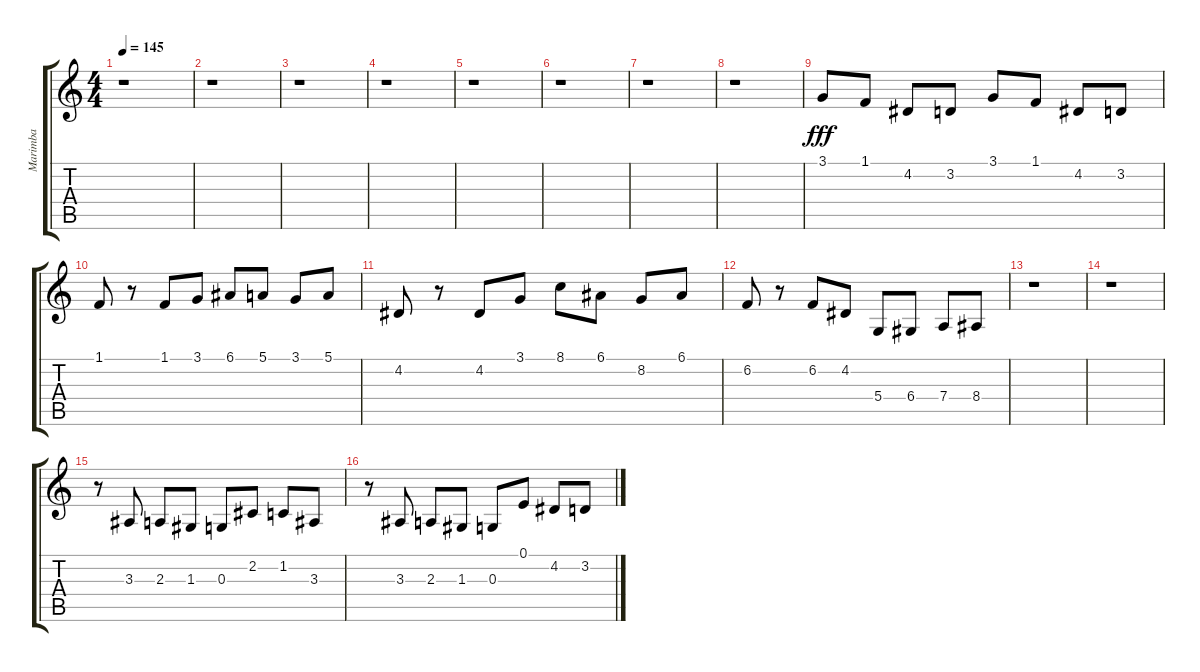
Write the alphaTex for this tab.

\track ("Marimba" "Marimba") {instrument marimba}
\staff {score tabs}
\tuning (E4 B3 G3 D3 A2 E2) {hide}
\ts (4 4)
\tempo 145
\clef g2
\ks c
r.1{dy fff} |
r.1 |
r.1 |
r.1 |
r.1 |
r.1 |
r.1 |
r.1 |
3.1.8 1.1.8 4.2.8 3.2.8 3.1.8 1.1.8 4.2.8 3.2.8 |
1.1.8 r.8 1.1.8 3.1.8 6.1.8 5.1.8 3.1.8 5.1.8 |
4.2.8 r.8 4.2.8 3.1.8 8.1.8 6.1.8 8.2.8 6.1.8 |
6.2.8 r.8 6.2.8 4.2.8 5.4.8 6.4.8 7.4.8 8.4.8 |
r.1 |
r.1 |
r.8 3.3.8 2.3.8 1.3.8 0.3.8 2.2.8 1.2.8 3.3.8 |
r.8 3.3.8 2.3.8 1.3.8 0.3.8 0.1.8 4.2.8 3.2.8
